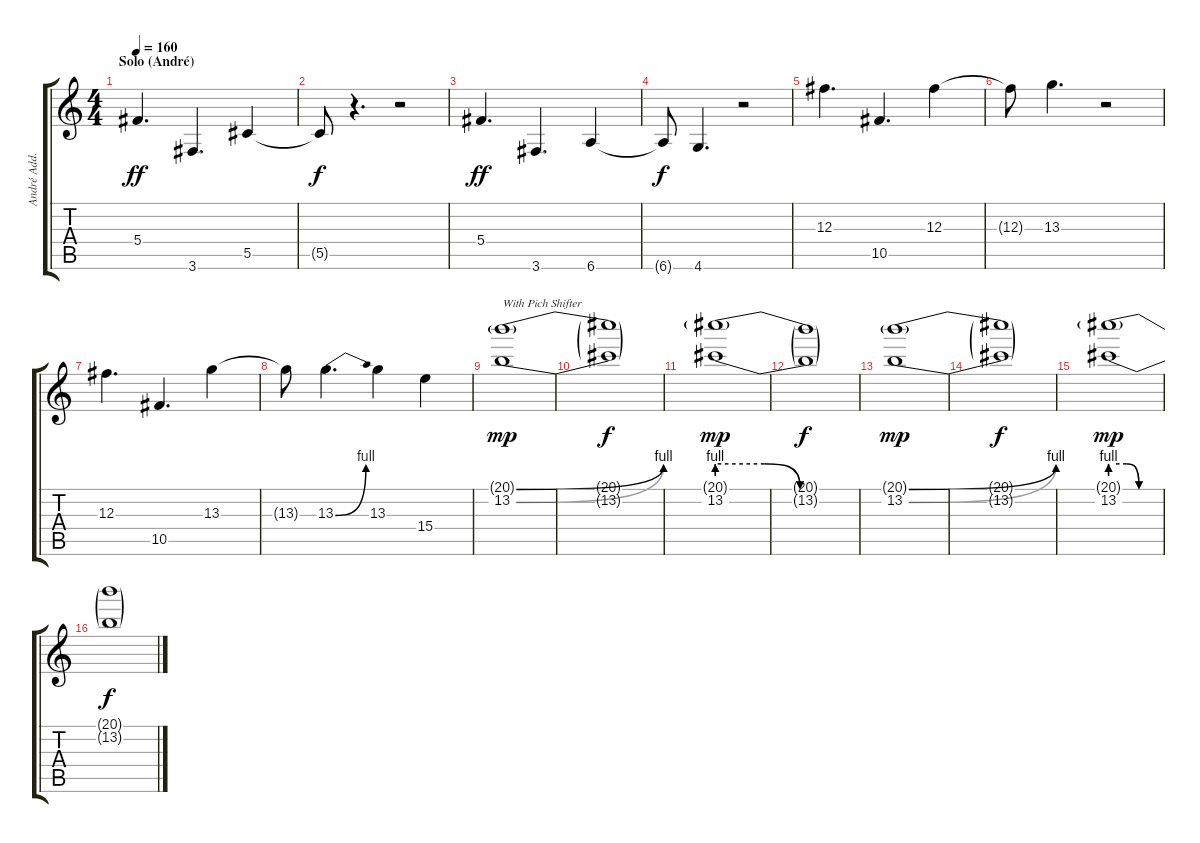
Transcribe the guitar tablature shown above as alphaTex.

\track ("André Add. (2)" "André Add.") {instrument distortionguitar}
\staff {score tabs}
\tuning (Eb4 Bb3 Gb3 Db3 Ab2 Eb2) {hide}
\ts (4 4)
\section ("" "Solo (André)")
\tempo 160
\clef g2
\ks c
5.4.4{d dy ff volume 10 instrument distortionguitar} 3.6.4{d} 5.5.4 |
5.5{t}.8{dy f} r.4{d} r.2 |
5.4.4{d dy ff} 3.6.4{d} 6.6.4 |
6.6{t}.8{dy f} 4.6.4{d} r.2 |
12.3.4{d} 10.5.4{d} 12.3.4 |
12.3{t}.8 13.3.4{d} r.2 |
12.3.4{d} 10.5.4{d} 13.3.4 |
13.3{t}.8 13.3{be (bend 0 0 60 4)}.4{d} 13.3.4 15.4.4 |
(20.1{be (bend 0 0 60 4) g} 13.2{be (bend 0 0 60 4)}).1{txt "With Pich Shifter" dy mp volume 12 instrument overdrivenguitar} |
(20.1{t} 13.2{t}).1{dy f} |
(20.1{be (custom 0 4 20 4 35 0 60 0) g} 13.2{be (custom 0 4 20 4 35 0 60 0)}).1{dy mp} |
(20.1{t} 13.2{t}).1{dy f} |
(20.1{be (bend 0 0 60 4) g} 13.2{be (bend 0 0 60 4)}).1{dy mp} |
(20.1{t} 13.2{t}).1{dy f} |
(20.1{be (custom 0 4 20 4 35 0 60 0) g} 13.2{be (custom 0 4 20 4 35 0 60 0)}).1{dy mp} |
(20.1{t} 13.2{t}).1{dy f}
